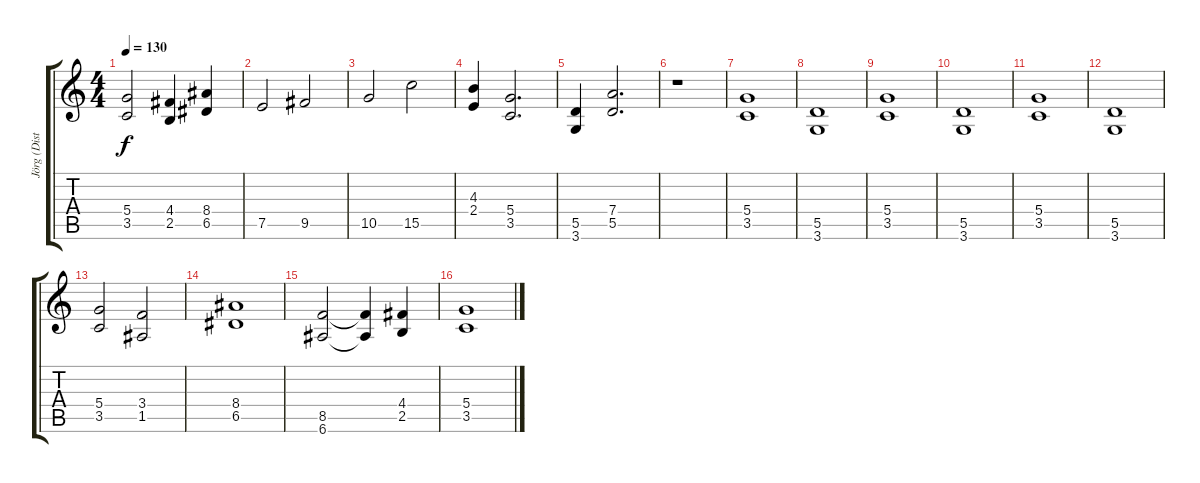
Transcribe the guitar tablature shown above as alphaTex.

\track ("Jörg (Distortion Guitar)" "Jörg (Dist") {instrument distortionguitar}
\staff {score tabs}
\tuning (E4 B3 G3 D3 A2 E2) {hide}
\ts (4 4)
\tempo 130
\clef g2
\ks c
(5.4 3.5).2{dy f} (4.4 2.5).4 (8.4 6.5).4 |
7.5.2 9.5.2 |
10.5.2 15.5.2 |
(4.3 2.4).4 (5.4 3.5).2{d} |
(5.5 3.6).4 (7.4 5.5).2{d} |
r.1 |
(5.4 3.5).1 |
(5.5 3.6).1 |
(5.4 3.5).1 |
(5.5 3.6).1 |
(5.4 3.5).1 |
(5.5 3.6).1 |
(5.4 3.5).2 (3.4 1.5).2 |
(8.4 6.5).1 |
(8.5 6.6).2 (8.5{t} 6.6{t}).4 (4.4 2.5).4 |
(5.4 3.5).1
